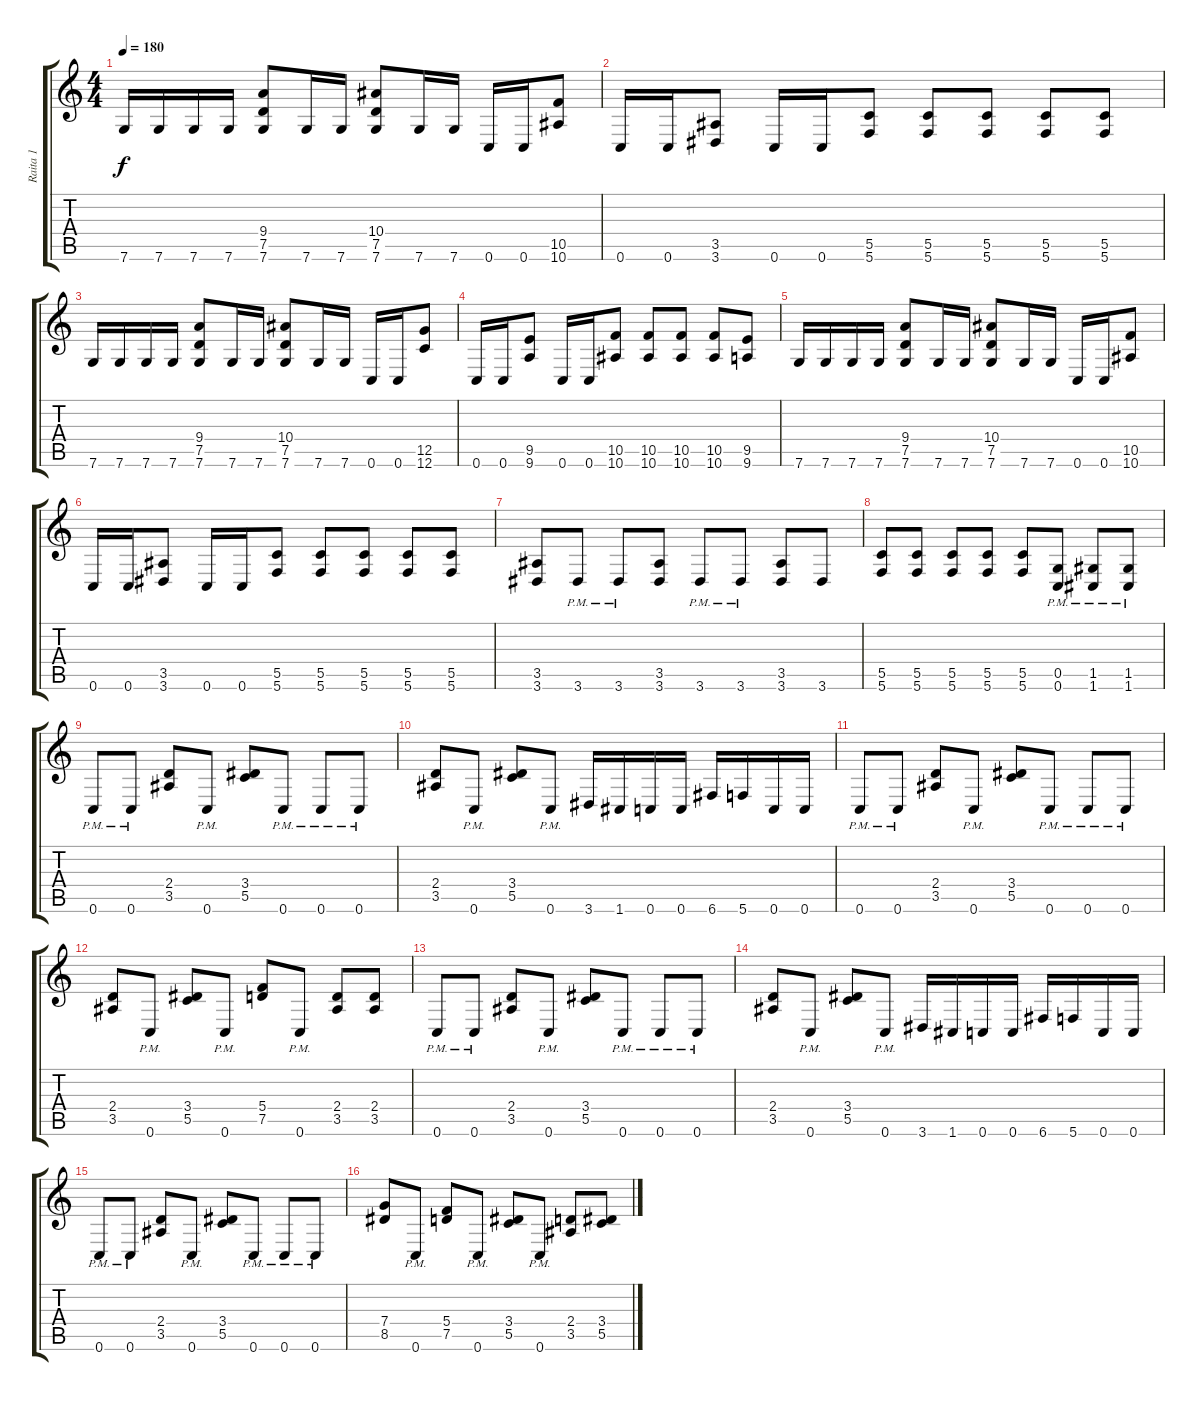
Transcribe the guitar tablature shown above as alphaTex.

\track ("Raita 1" "Raita 1") {instrument distortionguitar}
\staff {score tabs}
\tuning (D4 A3 F3 C3 G2 C2) {hide}
\ts (4 4)
\tempo 180
\clef g2
\ks c
7.6.16{dy f} 7.6.16 7.6.16 7.6.16 (9.4 7.5 7.6).8 7.6.16 7.6.16 (10.4 7.5 7.6).8 7.6.16 7.6.16 0.6.16 0.6.16 (10.5 10.6).8 |
0.6.16 0.6.16 (3.5 3.6).8 0.6.16 0.6.16 (5.5 5.6).8 (5.5 5.6).8 (5.5 5.6).8 (5.5 5.6).8 (5.5 5.6).8 |
7.6.16 7.6.16 7.6.16 7.6.16 (9.4 7.5 7.6).8 7.6.16 7.6.16 (10.4 7.5 7.6).8 7.6.16 7.6.16 0.6.16 0.6.16 (12.5 12.6).8 |
0.6.16 0.6.16 (9.5 9.6).8 0.6.16 0.6.16 (10.5 10.6).8 (10.5 10.6).8 (10.5 10.6).8 (10.5 10.6).8 (9.5 9.6).8 |
7.6.16 7.6.16 7.6.16 7.6.16 (9.4 7.5 7.6).8 7.6.16 7.6.16 (10.4 7.5 7.6).8 7.6.16 7.6.16 0.6.16 0.6.16 (10.5 10.6).8 |
0.6.16 0.6.16 (3.5 3.6).8 0.6.16 0.6.16 (5.5 5.6).8 (5.5 5.6).8 (5.5 5.6).8 (5.5 5.6).8 (5.5 5.6).8 |
(3.5 3.6).8 3.6{pm}.8 3.6{pm}.8 (3.5 3.6).8 3.6{pm}.8 3.6{pm}.8 (3.5 3.6).8 3.6.8 |
(5.5 5.6).8 (5.5 5.6).8 (5.5 5.6).8 (5.5 5.6).8 (5.5 5.6).8 (0.5{pm} 0.6{pm}).8 (1.5{pm} 1.6{pm}).8 (1.5{pm} 1.6{pm}).8 |
0.6{pm}.8 0.6{pm}.8 (2.4 3.5).8 0.6{pm}.8 (3.4 5.5).8 0.6{pm}.8 0.6{pm}.8 0.6{pm}.8 |
(2.4 3.5).8 0.6{pm}.8 (3.4 5.5).8 0.6{pm}.8 3.6.16 1.6.16 0.6.16 0.6.16 6.6.16 5.6.16 0.6.16 0.6.16 |
0.6{pm}.8 0.6{pm}.8 (2.4 3.5).8 0.6{pm}.8 (3.4 5.5).8 0.6{pm}.8 0.6{pm}.8 0.6{pm}.8 |
(2.4 3.5).8 0.6{pm}.8 (3.4 5.5).8 0.6{pm}.8 (5.4 7.5).8 0.6{pm}.8 (2.4 3.5).8 (2.4 3.5).8 |
0.6{pm}.8 0.6{pm}.8 (2.4 3.5).8 0.6{pm}.8 (3.4 5.5).8 0.6{pm}.8 0.6{pm}.8 0.6{pm}.8 |
(2.4 3.5).8 0.6{pm}.8 (3.4 5.5).8 0.6{pm}.8 3.6.16 1.6.16 0.6.16 0.6.16 6.6.16 5.6.16 0.6.16 0.6.16 |
0.6{pm}.8 0.6{pm}.8 (2.4 3.5).8 0.6{pm}.8 (3.4 5.5).8 0.6{pm}.8 0.6{pm}.8 0.6{pm}.8 |
(7.4 8.5).8 0.6{pm}.8 (5.4 7.5).8 0.6{pm}.8 (3.4 5.5).8 0.6{pm}.8 (2.4 3.5).8 (3.4 5.5).8
